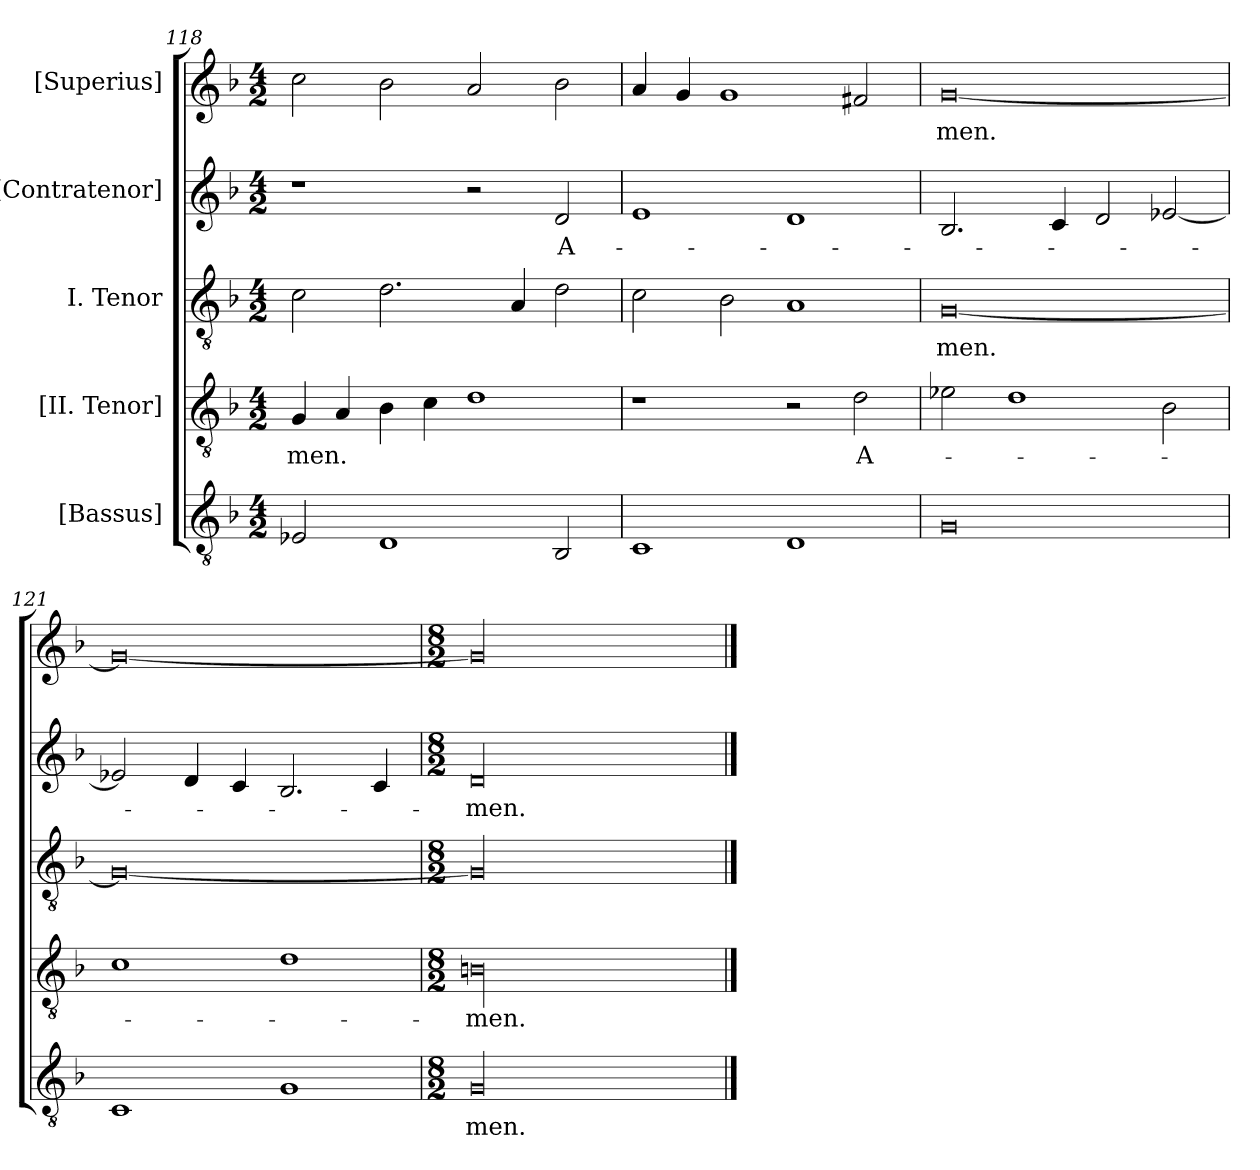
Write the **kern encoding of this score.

**kern	**text	**kern	**text	**kern	**text	**kern	**text	**kern	**text
*part5	*part5	*part4	*part4	*part3	*part3	*part2	*part2	*part1	*part1
*staff5	*staff5	*staff4	*staff4	*staff3	*staff3	*staff2	*staff2	*staff1	*staff1
*I"[Bassus]	*	*I"[II. Tenor]	*	*I"I. Tenor	*	*I"[Contratenor]	*	*I"[Superius]	*
*clefGv2	*	*clefGv2	*	*clefGv2	*	*clefG2	*	*clefG2	*
*k[b-]	*	*k[b-]	*	*k[b-]	*	*k[b-]	*	*k[b-]	*
*M4/2	*	*M4/2	*	*M4/2	*	*M4/2	*	*M4/2	*
=118	=118	=118	=118	=118	=118	=118	=118	=118	=118
2E-X/	.	4G/	-men.	2c\	.	1r	.	2cc\	.
.	.	4A/	.	.	.	.	.	.	.
1D/	.	4B-\	.	2.d\	.	.	.	2b-\	.
.	.	4c\	.	.	.	.	.	.	.
.	.	1d\	.	.	.	2r	.	2a/	.
.	.	.	.	4A/	.	.	.	.	.
2BB-/	.	.	.	2d\	.	2d/	A-	2b-\	.
=119	=119	=119	=119	=119	=119	=119	=119	=119	=119
1C/	.	1r	.	2c\	.	1e/	.	4a/	.
.	.	.	.	.	.	.	.	4g/	.
.	.	.	.	2B-\	.	.	.	1g/	.
1D/	.	2r	.	1A/	.	1d/	.	.	.
.	.	2d\	A-	.	.	.	.	2f#X/	.
=120	=120	=120	=120	=120	=120	=120	=120	=120	=120
0G/	.	2e-X\	.	[0G/	-men.	2.B-/	.	[0g/	-men.
.	.	1d\	.	.	.	.	.	.	.
.	.	.	.	.	.	4c/	.	.	.
.	.	.	.	.	.	2d/	.	.	.
.	.	2B-\	.	.	.	[2e-X/	.	.	.
=121	=121	=121	=121	=121	=121	=121	=121	=121	=121
1C/	.	1c\	.	0G/_	.	2e-X/]	.	0g/_	.
.	.	.	.	.	.	4d/	.	.	.
.	.	.	.	.	.	4c/	.	.	.
1G/	.	1d\	.	.	.	2.B-/	.	.	.
.	.	.	.	.	.	4c/	.	.	.
=122	=122	=122	=122	=122	=122	=122	=122	=122	=122
*M8/2	*	*M8/2	*	*M8/2	*	*M8/2	*	*M8/2	*
00G/	-men.	00Bn\	-men.	00G/]	.	00d/	-men.	00g/]	.
==	==	==	==	==	==	==	==	==	==
*-	*-	*-	*-	*-	*-	*-	*-	*-	*-
